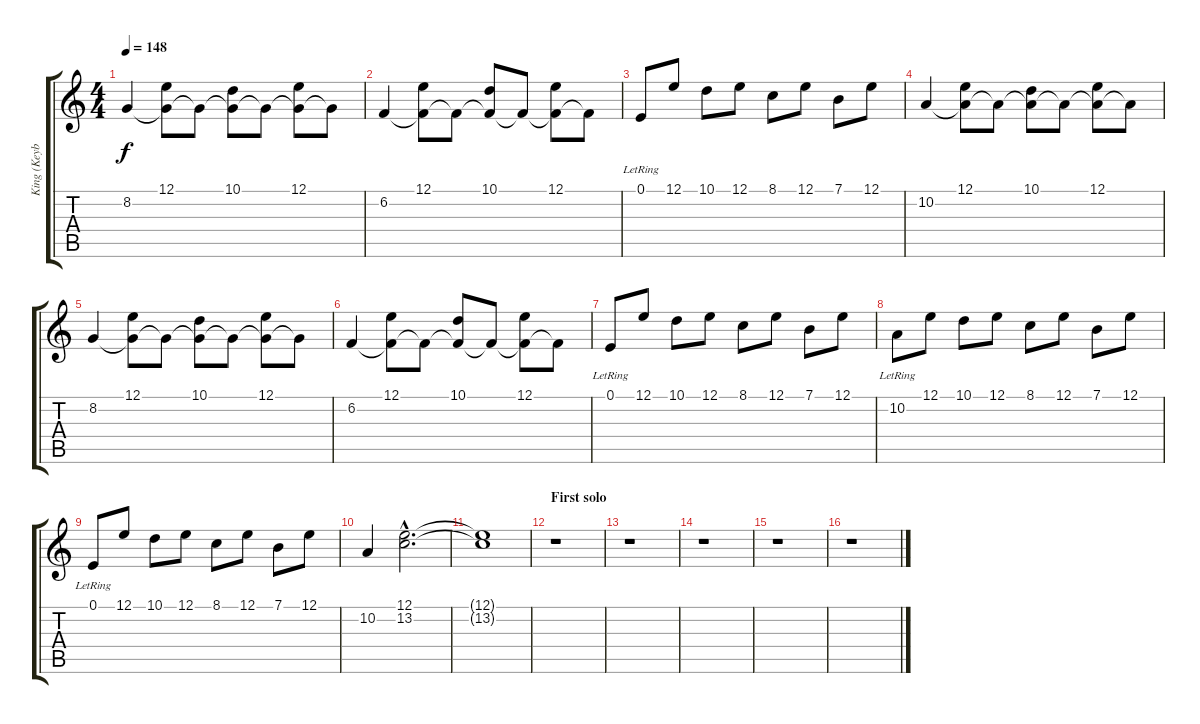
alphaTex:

\track ("King (KeybMid)" "King (Keyb") {instrument pad5bowed}
\staff {score tabs}
\tuning (E4 B3 G3 D3 A2 E2) {hide}
\ts (4 4)
\tempo 148
\clef g2
\ks c
8.2.4{dy f} (12.1 8.2{t}).8 8.2{t}.8 (10.1 8.2{t}).8 8.2{t}.8 (12.1 8.2{t}).8 8.2{t}.8 |
6.2.4 (12.1 6.2{t}).8 6.2{t}.8 (10.1 6.2{t}).8 6.2{t}.8 (12.1 6.2{t}).8 6.2{t}.8 |
0.1{lr}.8 12.1.8 10.1.8 12.1.8 8.1.8 12.1.8 7.1.8 12.1.8 |
10.2.4 (12.1 10.2{t}).8 10.2{t}.8 (10.1 10.2{t}).8 10.2{t}.8 (12.1 10.2{t}).8 10.2{t}.8 |
8.2.4 (12.1 8.2{t}).8 8.2{t}.8 (10.1 8.2{t}).8 8.2{t}.8 (12.1 8.2{t}).8 8.2{t}.8 |
6.2.4 (12.1 6.2{t}).8 6.2{t}.8 (10.1 6.2{t}).8 6.2{t}.8 (12.1 6.2{t}).8 6.2{t}.8 |
0.1{lr}.8 12.1.8 10.1.8 12.1.8 8.1.8 12.1.8 7.1.8 12.1.8 |
10.2{lr}.8 12.1.8 10.1.8 12.1.8 8.1.8 12.1.8 7.1.8 12.1.8 |
0.1{lr}.8 12.1.8 10.1.8 12.1.8 8.1.8 12.1.8 7.1.8 12.1.8 |
10.2.4 (12.1{hac} 13.2{hac}).2{d} |
(12.1{t} 13.2{t}).1 |
\section ("" "First solo")
r.1 |
r.1 |
r.1 |
r.1 |
r.1
